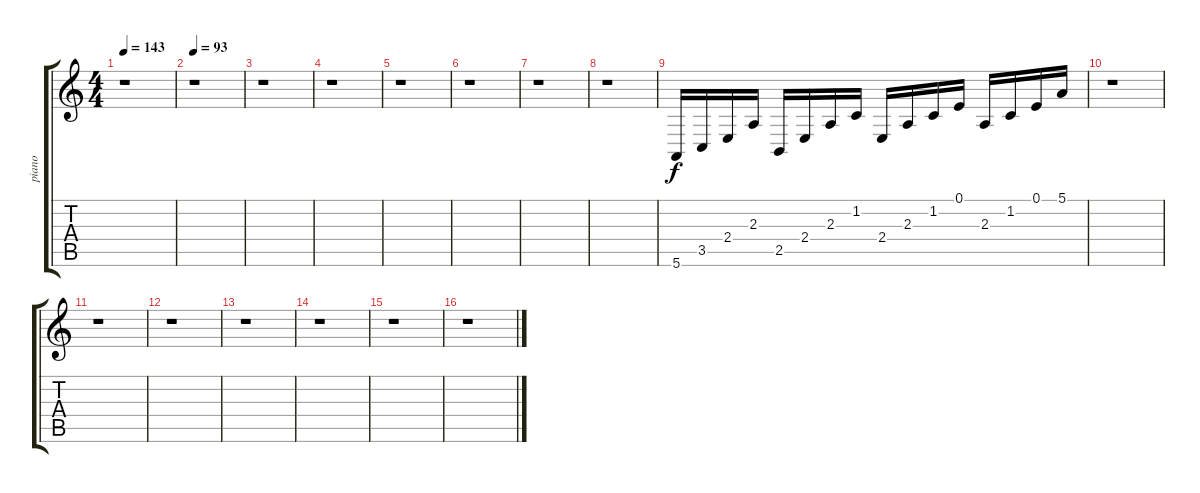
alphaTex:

\track ("piano" "piano") {instrument acousticgrandpiano}
\staff {score tabs}
\tuning (E4 B3 G3 D3 A2 E2) {hide}
\ts (4 4)
\tempo 143
\clef g2
\ks c
r.1{dy f instrument acousticgrandpiano} |
\tempo 93
r.1 |
r.1 |
r.1 |
r.1 |
r.1 |
r.1 |
r.1 |
5.6.16 3.5.16 2.4.16 2.3.16 2.5.16 2.4.16 2.3.16 1.2.16 2.4.16 2.3.16 1.2.16 0.1.16 2.3.16 1.2.16 0.1.16 5.1.16 |
r.1 |
r.1 |
r.1 |
r.1 |
r.1 |
r.1 |
r.1
